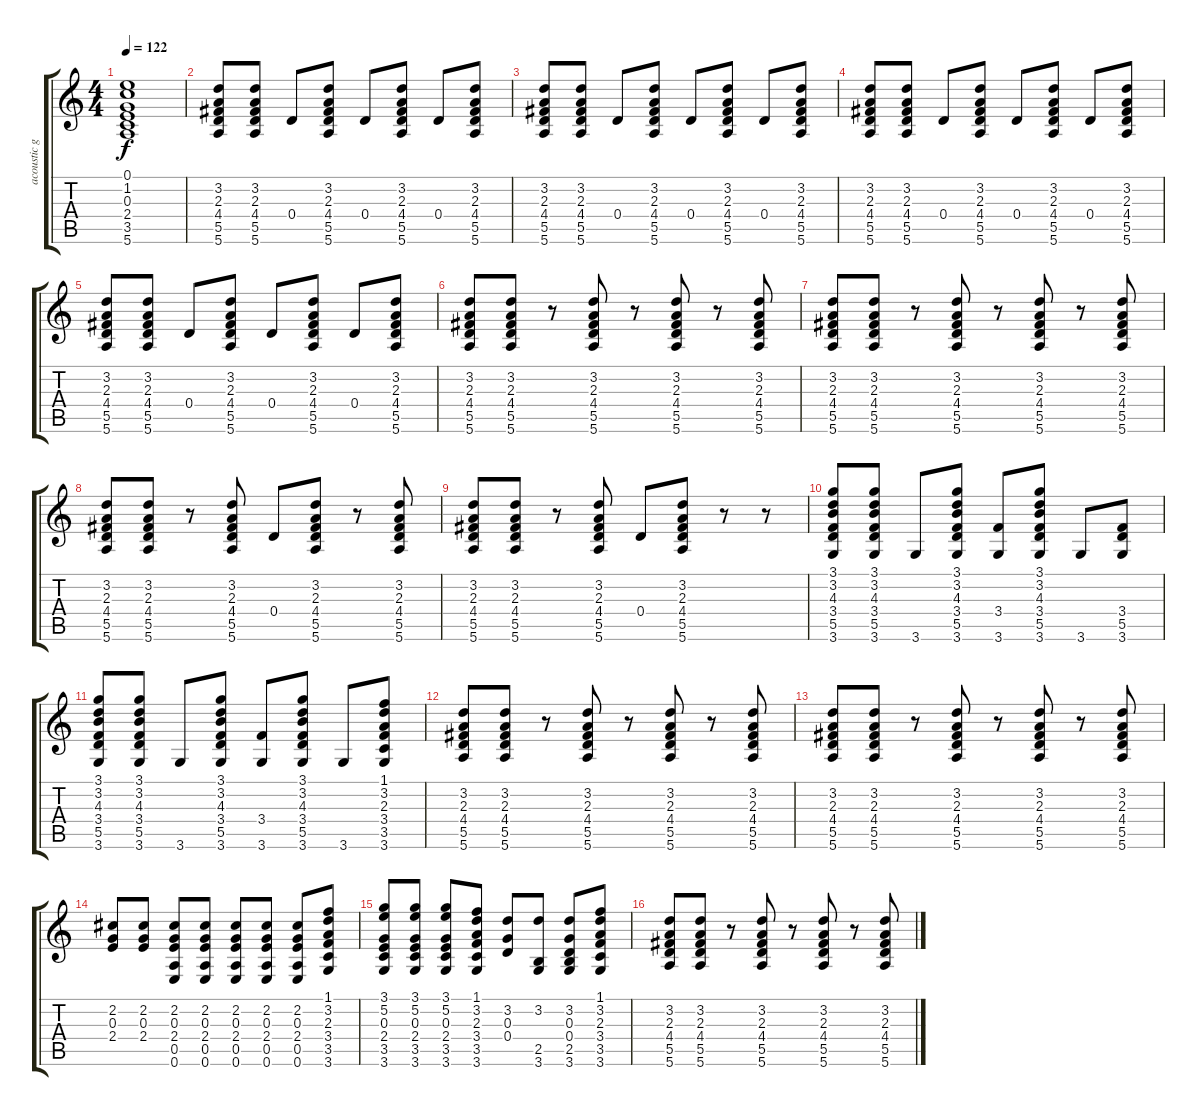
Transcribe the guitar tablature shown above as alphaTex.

\track ("acoustic guitar" "acoustic g") {instrument acousticguitarsteel}
\staff {score tabs}
\tuning (E4 B3 G3 D3 A2 E2) {hide}
\ts (4 4)
\tempo 122
\clef g2
\ks c
(0.1{t} 1.2{t} 0.3{t} 2.4{t} 3.5{t} 5.6{t}).1{dy f} |
(3.2 2.3 4.4 5.5 5.6).8 (3.2 2.3 4.4 5.5 5.6).8 0.4.8 (3.2 2.3 4.4 5.5 5.6).8 0.4.8 (3.2 2.3 4.4 5.5 5.6).8 0.4.8 (3.2 2.3 4.4 5.5 5.6).8 |
(3.2 2.3 4.4 5.5 5.6).8 (3.2 2.3 4.4 5.5 5.6).8 0.4.8 (3.2 2.3 4.4 5.5 5.6).8 0.4.8 (3.2 2.3 4.4 5.5 5.6).8 0.4.8 (3.2 2.3 4.4 5.5 5.6).8 |
(3.2 2.3 4.4 5.5 5.6).8 (3.2 2.3 4.4 5.5 5.6).8 0.4.8 (3.2 2.3 4.4 5.5 5.6).8 0.4.8 (3.2 2.3 4.4 5.5 5.6).8 0.4.8 (3.2 2.3 4.4 5.5 5.6).8 |
(3.2 2.3 4.4 5.5 5.6).8 (3.2 2.3 4.4 5.5 5.6).8 0.4.8 (3.2 2.3 4.4 5.5 5.6).8 0.4.8 (3.2 2.3 4.4 5.5 5.6).8 0.4.8 (3.2 2.3 4.4 5.5 5.6).8 |
(3.2 2.3 4.4 5.5 5.6).8 (3.2 2.3 4.4 5.5 5.6).8 r.8 (3.2 2.3 4.4 5.5 5.6).8 r.8 (3.2 2.3 4.4 5.5 5.6).8 r.8 (3.2 2.3 4.4 5.5 5.6).8 |
(3.2 2.3 4.4 5.5 5.6).8 (3.2 2.3 4.4 5.5 5.6).8 r.8 (3.2 2.3 4.4 5.5 5.6).8 r.8 (3.2 2.3 4.4 5.5 5.6).8 r.8 (3.2 2.3 4.4 5.5 5.6).8 |
(3.2 2.3 4.4 5.5 5.6).8 (3.2 2.3 4.4 5.5 5.6).8 r.8 (3.2 2.3 4.4 5.5 5.6).8 0.4.8 (3.2 2.3 4.4 5.5 5.6).8 r.8 (3.2 2.3 4.4 5.5 5.6).8 |
(3.2 2.3 4.4 5.5 5.6).8 (3.2 2.3 4.4 5.5 5.6).8 r.8 (3.2 2.3 4.4 5.5 5.6).8 0.4.8 (3.2 2.3 4.4 5.5 5.6).8 r.8 r.8 |
(3.1 3.2 4.3 3.4 5.5 3.6).8 (3.1 3.2 4.3 3.4 5.5 3.6).8 3.6.8 (3.1 3.2 4.3 3.4 5.5 3.6).8 (3.4 3.6).8 (3.1 3.2 4.3 3.4 5.5 3.6).8 3.6.8 (3.4 5.5 3.6).8 |
(3.1 3.2 4.3 3.4 5.5 3.6).8 (3.1 3.2 4.3 3.4 5.5 3.6).8 3.6.8 (3.1 3.2 4.3 3.4 5.5 3.6).8 (3.4 3.6).8 (3.1 3.2 4.3 3.4 5.5 3.6).8 3.6.8 (1.1 3.2 2.3 3.4 3.5 3.6).8 |
(3.2 2.3 4.4 5.5 5.6).8 (3.2 2.3 4.4 5.5 5.6).8 r.8 (3.2 2.3 4.4 5.5 5.6).8 r.8 (3.2 2.3 4.4 5.5 5.6).8 r.8 (3.2 2.3 4.4 5.5 5.6).8 |
(3.2 2.3 4.4 5.5 5.6).8 (3.2 2.3 4.4 5.5 5.6).8 r.8 (3.2 2.3 4.4 5.5 5.6).8 r.8 (3.2 2.3 4.4 5.5 5.6).8 r.8 (3.2 2.3 4.4 5.5 5.6).8 |
(2.2 0.3 2.4).8 (2.2 0.3 2.4).8 (2.2 0.3 2.4 0.5 0.6).8 (2.2 0.3 2.4 0.5 0.6).8 (2.2 0.3 2.4 0.5 0.6).8 (2.2 0.3 2.4 0.5 0.6).8 (2.2 0.3 2.4 0.5 0.6).8 (1.1 3.2 2.3 3.4 3.5 3.6).8 |
(3.1 5.2 0.3 2.4 3.5 3.6).8 (3.1 5.2 0.3 2.4 3.5 3.6).8 (3.1 5.2 0.3 2.4 3.5 3.6).8 (1.1 3.2 2.3 3.4 3.5 3.6).8 (3.2 0.3 0.4).8 (3.2 2.5 3.6).8 (3.2 0.3 0.4 2.5 3.6).8 (1.1 3.2 2.3 3.4 3.5 3.6).8 |
(3.2 2.3 4.4 5.5 5.6).8 (3.2 2.3 4.4 5.5 5.6).8 r.8 (3.2 2.3 4.4 5.5 5.6).8 r.8 (3.2 2.3 4.4 5.5 5.6).8 r.8 (3.2 2.3 4.4 5.5 5.6).8
